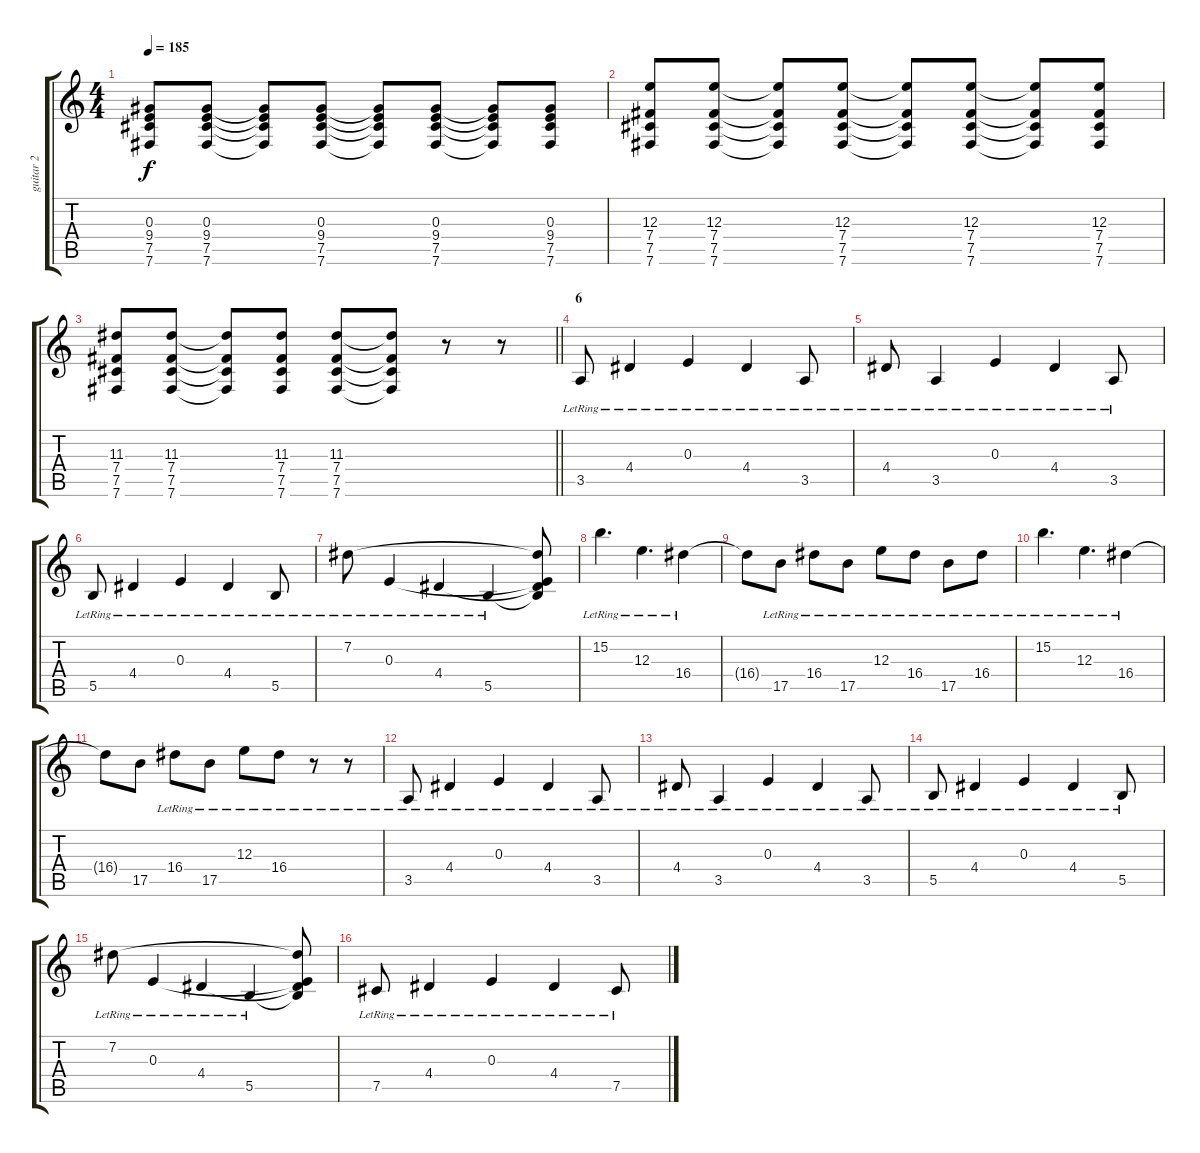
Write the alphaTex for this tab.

\track ("guitar 2" "guitar 2") {instrument distortionguitar}
\staff {score tabs}
\tuning (Db4 Ab3 E3 B2 Gb2 B1) {hide}
\ts (4 4)
\tempo 185
\clef g2
\ks c
(0.3 9.4 7.5 7.6).8{dy f} (0.3 9.4 7.5 7.6).8 (0.3{t} 9.4{t} 7.5{t} 7.6{t}).8 (0.3 9.4 7.5 7.6).8 (0.3{t} 9.4{t} 7.5{t} 7.6{t}).8 (0.3 9.4 7.5 7.6).8 (0.3{t} 9.4{t} 7.5{t} 7.6{t}).8 (0.3 9.4 7.5 7.6).8 |
(12.3 7.4 7.5 7.6).8 (12.3 7.4 7.5 7.6).8 (12.3{t} 7.4{t} 7.5{t} 7.6{t}).8 (12.3 7.4 7.5 7.6).8 (12.3{t} 7.4{t} 7.5{t} 7.6{t}).8 (12.3 7.4 7.5 7.6).8 (12.3{t} 7.4{t} 7.5{t} 7.6{t}).8 (12.3 7.4 7.5 7.6).8 |
\barLineRight lightlight
(11.3 7.4 7.5 7.6).8 (11.3 7.4 7.5 7.6).8 (11.3{t} 7.4{t} 7.5{t} 7.6{t}).8 (11.3 7.4 7.5 7.6).8 (11.3 7.4 7.5 7.6).8 (11.3{t} 7.4{t} 7.5{t} 7.6{t}).8 r.8 r.8 |
\section ("" "6")
3.5{lr}.8 4.4{lr}.4 0.3{lr}.4 4.4{lr}.4 3.5{lr}.8 |
4.4{lr}.8 3.5{lr}.4 0.3{lr}.4 4.4{lr}.4 3.5{lr}.8 |
5.5{lr}.8 4.4{lr}.4 0.3{lr}.4 4.4{lr}.4 5.5{lr}.8 |
7.2{lr}.8 0.3{lr}.4 4.4{lr}.4 5.5{lr}.4 (7.2{t} 0.3{t} 4.4{t} 5.5{t}).8 |
15.2{lr}.4{d} 12.3{lr}.4{d} 16.4{lr}.4 |
16.4{t}.8 17.5{lr}.8 16.4{lr}.8 17.5{lr}.8 12.3{lr}.8 16.4{lr}.8 17.5{lr}.8 16.4{lr}.8 |
15.2{lr}.4{d} 12.3{lr}.4{d} 16.4{lr}.4 |
16.4{t}.8 17.5.8 16.4{lr}.8 17.5{lr}.8 12.3{lr}.8 16.4{lr}.8 r.8 r.8 |
3.5{lr}.8 4.4{lr}.4 0.3{lr}.4 4.4{lr}.4 3.5{lr}.8 |
4.4{lr}.8 3.5{lr}.4 0.3{lr}.4 4.4{lr}.4 3.5{lr}.8 |
5.5{lr}.8 4.4{lr}.4 0.3{lr}.4 4.4{lr}.4 5.5{lr}.8 |
7.2{lr}.8 0.3{lr}.4 4.4{lr}.4 5.5{lr}.4 (7.2{t} 0.3{t} 4.4{t} 5.5{t}).8 |
7.5{lr}.8 4.4{lr}.4 0.3{lr}.4 4.4{lr}.4 7.5{lr}.8
